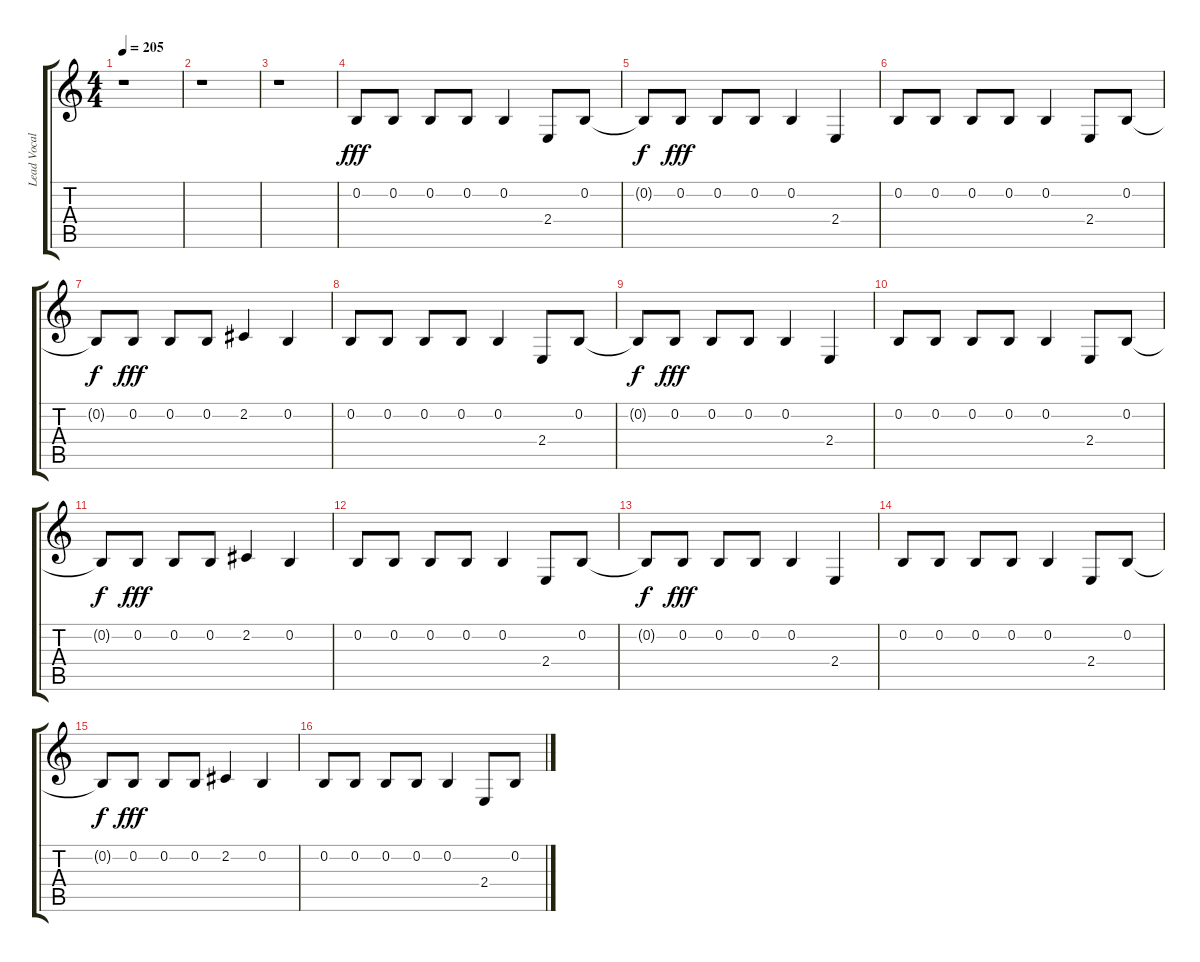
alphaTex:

\track ("Lead Vocals" "Lead Vocal") {instrument oboe}
\staff {score tabs}
\tuning (E4 B3 G3 D3 A2 E2) {hide}
\ts (4 4)
\tempo 205
\clef g2
\ks c
r.1{dy fff} |
r.1 |
r.1 |
0.2.8 0.2.8 0.2.8 0.2.8 0.2.4 2.4.8 0.2.8 |
0.2{t}.8{dy f} 0.2.8{dy fff} 0.2.8 0.2.8 0.2.4 2.4.4 |
0.2.8 0.2.8 0.2.8 0.2.8 0.2.4 2.4.8 0.2.8 |
0.2{t}.8{dy f} 0.2.8{dy fff} 0.2.8 0.2.8 2.2.4 0.2.4 |
0.2.8 0.2.8 0.2.8 0.2.8 0.2.4 2.4.8 0.2.8 |
0.2{t}.8{dy f} 0.2.8{dy fff} 0.2.8 0.2.8 0.2.4 2.4.4 |
0.2.8 0.2.8 0.2.8 0.2.8 0.2.4 2.4.8 0.2.8 |
0.2{t}.8{dy f} 0.2.8{dy fff} 0.2.8 0.2.8 2.2.4 0.2.4 |
0.2.8 0.2.8 0.2.8 0.2.8 0.2.4 2.4.8 0.2.8 |
0.2{t}.8{dy f} 0.2.8{dy fff} 0.2.8 0.2.8 0.2.4 2.4.4 |
0.2.8 0.2.8 0.2.8 0.2.8 0.2.4 2.4.8 0.2.8 |
0.2{t}.8{dy f} 0.2.8{dy fff} 0.2.8 0.2.8 2.2.4 0.2.4 |
0.2.8 0.2.8 0.2.8 0.2.8 0.2.4 2.4.8 0.2.8
